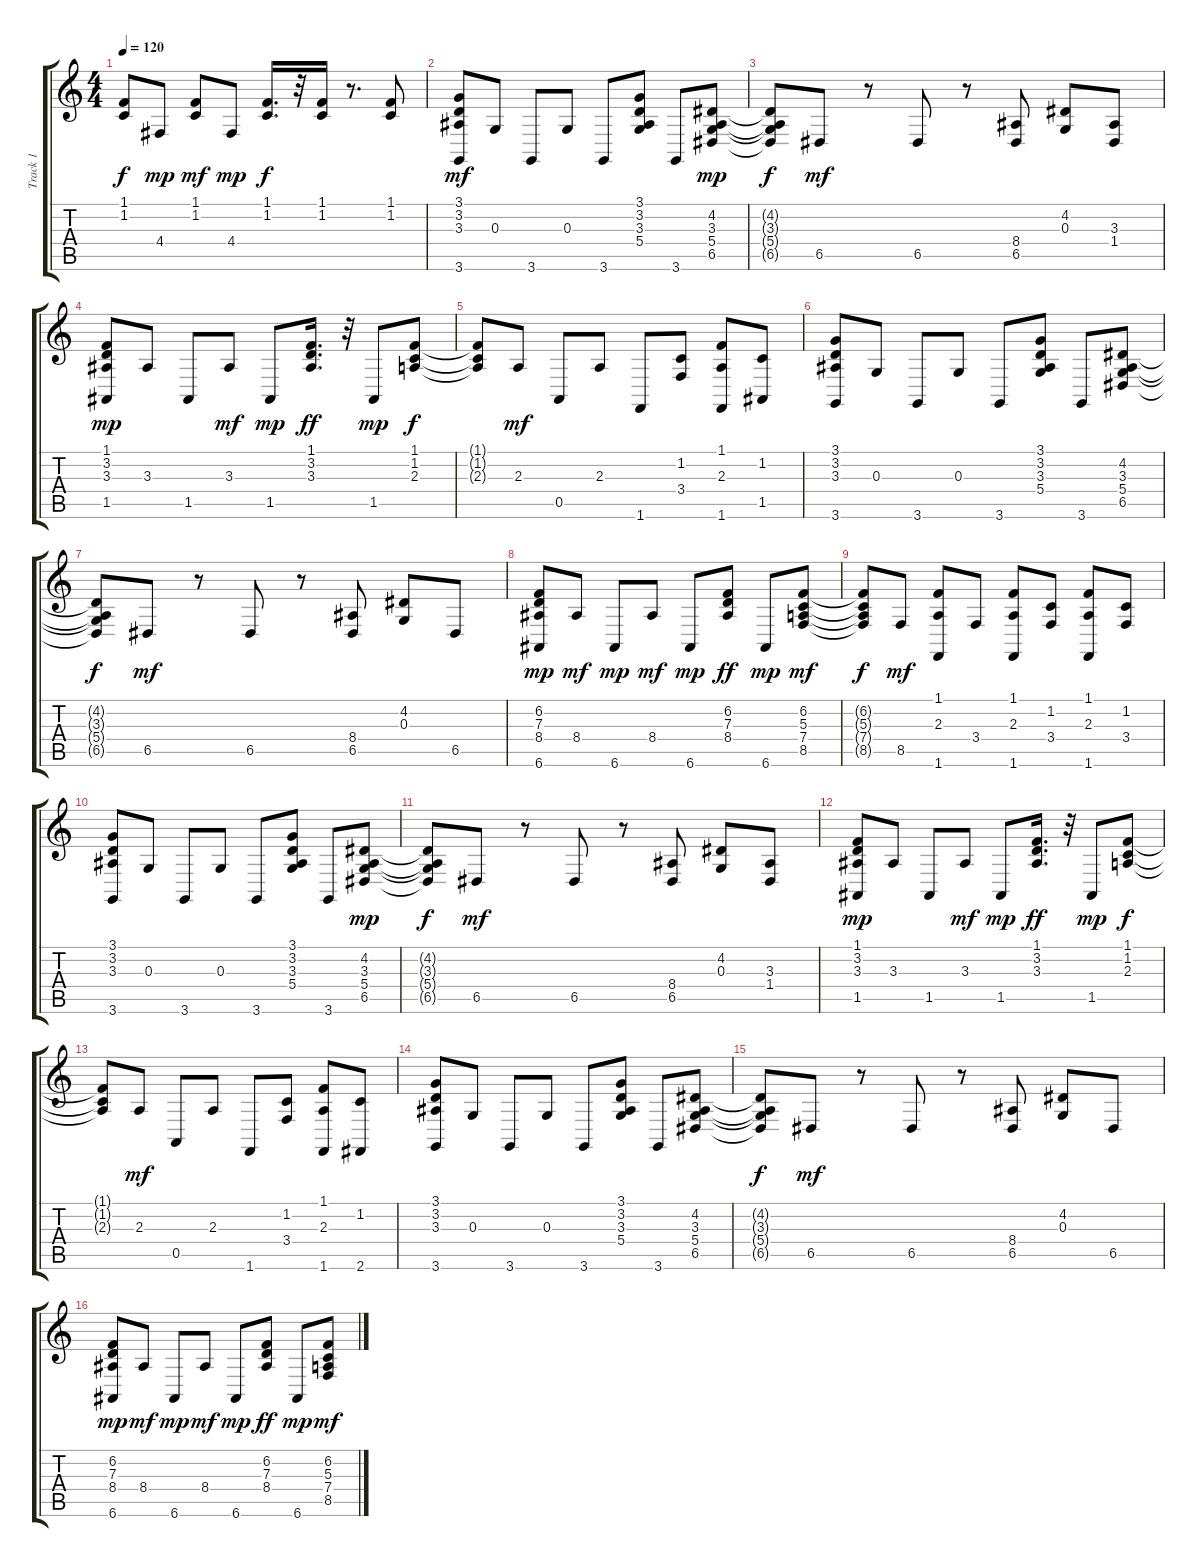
\track ("Track 1" "Track 1") {instrument electricpiano1}
\staff {score tabs}
\tuning (E4 B3 G3 D3 A2 E2) {hide}
\ts (4 4)
\tempo 120
\clef g2
\ks c
(1.1 1.2).8{dy f} 4.4.8{dy mp} (1.1 1.2).8{dy mf} 4.4.8{dy mp} (1.1 1.2).16{d dy f} r.32 (1.1 1.2).16 r.8{d} (1.1 1.2).8 |
(3.1 3.2 3.3 3.6).8{dy mf} 0.3.8 3.6.8 0.3.8 3.6.8 (3.1 3.2 3.3 5.4).8 3.6.8 (4.2 3.3 5.4 6.5).8{dy mp} |
(4.2{t} 3.3{t} 5.4{t} 6.5{t}).8{dy f} 6.5.8{dy mf} r.8 6.5.8 r.8 (8.4 6.5).8 (4.2 0.3).8 (3.3 1.4).8 |
(1.1 3.2 3.3 1.5).8{dy mp} 3.3.8 1.5.8 3.3.8{dy mf} 1.5.8{dy mp} (1.1 3.2 3.3).16{d dy ff} r.32 1.5.8{dy mp} (1.1 1.2 2.3).8{dy f} |
(1.1{t} 1.2{t} 2.3{t}).8 2.3.8{dy mf} 0.5.8 2.3.8 1.6.8 (1.2 3.4).8 (1.1 2.3 1.6).8 (1.2 1.5).8 |
(3.1 3.2 3.3 3.6).8 0.3.8 3.6.8 0.3.8 3.6.8 (3.1 3.2 3.3 5.4).8 3.6.8 (4.2 3.3 5.4 6.5).8 |
(4.2{t} 3.3{t} 5.4{t} 6.5{t}).8{dy f} 6.5.8{dy mf} r.8 6.5.8 r.8 (8.4 6.5).8 (4.2 0.3).8 6.5.8 |
(6.2 7.3 8.4 6.6).8{dy mp} 8.4.8{dy mf} 6.6.8{dy mp} 8.4.8{dy mf} 6.6.8{dy mp} (6.2 7.3 8.4).8{dy ff} 6.6.8{dy mp} (6.2 5.3 7.4 8.5).8{dy mf} |
(6.2{t} 5.3{t} 7.4{t} 8.5{t}).8{dy f} 8.5.8{dy mf} (1.1 2.3 1.6).8 3.4.8 (1.1 2.3 1.6).8 (1.2 3.4).8 (1.1 2.3 1.6).8 (1.2 3.4).8 |
(3.1 3.2 3.3 3.6).8 0.3.8 3.6.8 0.3.8 3.6.8 (3.1 3.2 3.3 5.4).8 3.6.8 (4.2 3.3 5.4 6.5).8{dy mp} |
(4.2{t} 3.3{t} 5.4{t} 6.5{t}).8{dy f} 6.5.8{dy mf} r.8 6.5.8 r.8 (8.4 6.5).8 (4.2 0.3).8 (3.3 1.4).8 |
(1.1 3.2 3.3 1.5).8{dy mp} 3.3.8 1.5.8 3.3.8{dy mf} 1.5.8{dy mp} (1.1 3.2 3.3).16{d dy ff} r.32 1.5.8{dy mp} (1.1 1.2 2.3).8{dy f} |
(1.1{t} 1.2{t} 2.3{t}).8 2.3.8{dy mf} 0.5.8 2.3.8 1.6.8 (1.2 3.4).8 (1.1 2.3 1.6).8 (1.2 2.6).8 |
(3.1 3.2 3.3 3.6).8 0.3.8 3.6.8 0.3.8 3.6.8 (3.1 3.2 3.3 5.4).8 3.6.8 (4.2 3.3 5.4 6.5).8 |
(4.2{t} 3.3{t} 5.4{t} 6.5{t}).8{dy f} 6.5.8{dy mf} r.8 6.5.8 r.8 (8.4 6.5).8 (4.2 0.3).8 6.5.8 |
(6.2 7.3 8.4 6.6).8{dy mp} 8.4.8{dy mf} 6.6.8{dy mp} 8.4.8{dy mf} 6.6.8{dy mp} (6.2 7.3 8.4).8{dy ff} 6.6.8{dy mp} (6.2 5.3 7.4 8.5).8{dy mf}
